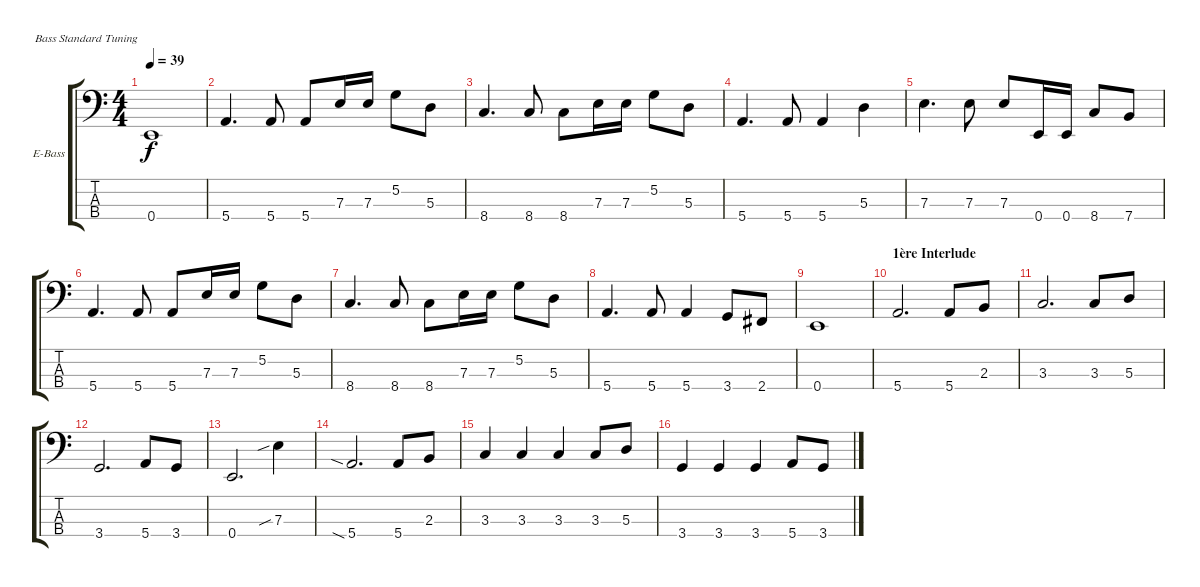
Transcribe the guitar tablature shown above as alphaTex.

\bracketExtendMode groupsimilarinstruments
\firstSystemTrackNameOrientation horizontal
\otherSystemsTrackNameOrientation horizontal
\track ("Basse" "E-Bass") {instrument electricbassfinger}
\staff {score tabs}
\tuning (G2 D2 A1 E1)
\ts (4 4)
\tempo 39
\clef f4
\ks c
0.4.1{dy f} |
5.4.4{d} 5.4.8 5.4.8 7.3.16 7.3.16 5.2.8 5.3.8 |
8.4.4{d} 8.4.8 8.4.8 7.3.16 7.3.16 5.2.8 5.3.8 |
5.4.4{d} 5.4.8 5.4.4 5.3.4 |
7.3.4{d} 7.3.8 7.3.8 0.4.16 0.4.16 8.4.8 7.4.8 |
5.4.4{d} 5.4.8 5.4.8 7.3.16 7.3.16 5.2.8 5.3.8 |
8.4.4{d} 8.4.8 8.4.8 7.3.16 7.3.16 5.2.8 5.3.8 |
5.4.4{d} 5.4.8 5.4.4 3.4.8 2.4.8 |
0.4.1 |
\section ("" "1ère Interlude")
5.4.2{d} 5.4.8 2.3.8 |
3.3.2{d} 3.3.8 5.3.8 |
3.4.2{d} 5.4.8 3.4.8 |
0.4.2{d} 7.3{sib}.4 |
5.4{sia}.2{d} 5.4.8 2.3.8 |
3.3.4 3.3.4 3.3.4 3.3.8 5.3.8 |
3.4.4 3.4.4 3.4.4 5.4.8 3.4.8
